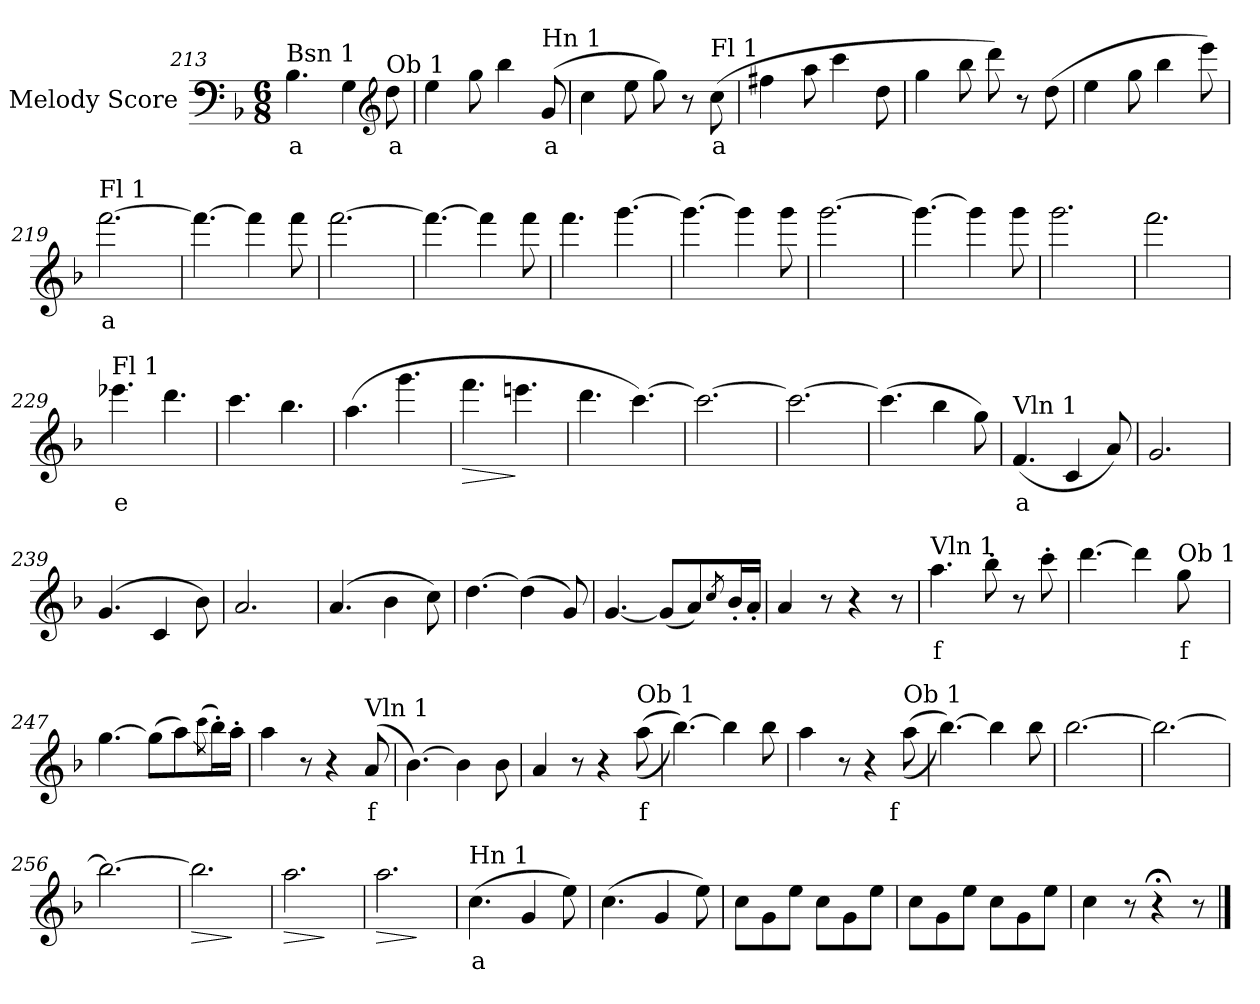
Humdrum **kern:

**kern	**text	**dynam
*part1	*part1	*part1
*staff1	*staff1	*staff1
*I"Melody Score	*	*
*clefF4	*	*
*k[b-]	*	*
*M6/8	*	*
=213	=213	=213
!LO:TX:a:t=Bsn 1	!	!
!	!LO:LY:b:color=#FF0000	!
4.B-\	a	.
4G\	.	.
*clefG2	*	*
!LO:TX:a:t=Ob 1	!	!
!	!LO:LY:b:color=#FF0000	!
8dd\	a	.
=214	=214	=214
4ee\	.	.
8gg\	.	.
4bb-\	.	.
!LO:TX:a:t=Hn 1	!	!
!	!LO:LY:b:color=#FF0000	!
(8g/	a	.
=215	=215	=215
4cc\	.	.
8ee\	.	.
8gg\)	.	.
8r	.	.
!LO:TX:a:t=Fl 1	!	!
!	!LO:LY:b:color=#FF0000	!
(8cc\	a	.
=216	=216	=216
4ff#X\	.	.
8aa\	.	.
4ccc\	.	.
8dd\	.	.
=217	=217	=217
4gg\	.	.
8bb-\	.	.
8ddd\)	.	.
8r	.	.
(8dd\	.	.
=218	=218	=218
4ee\	.	.
8gg\	.	.
4bb-\	.	.
8eee\)	.	.
=219	=219	=219
!LO:TX:a:t=Fl 1	!	!
!	!LO:LY:b:color=#FF0000	!
[2.fff\	a	.
=220	=220	=220
4.fff\_	.	.
4fff\]	.	.
8fff\	.	.
=221	=221	=221
[2.fff\	.	.
=222	=222	=222
4.fff\_	.	.
4fff\]	.	.
8fff\	.	.
=223	=223	=223
4.fff\	.	.
[4.ggg\	.	.
=224	=224	=224
4.ggg\_	.	.
4ggg\]	.	.
8ggg\	.	.
=225	=225	=225
[2.ggg\	.	.
=226	=226	=226
4.ggg\_	.	.
4ggg\]	.	.
8ggg\	.	.
=227	=227	=227
2.ggg\	.	.
=228	=228	=228
2.fff\	.	.
=229	=229	=229
!LO:TX:a:t=Fl 1	!	!
!	!LO:LY:b:color=#FF0000	!
4.eee-X\	e	.
4.ddd\	.	.
=230	=230	=230
4.ccc\	.	.
4.bb-\	.	.
=231	=231	=231
(4.aa\	.	.
4.ggg\	.	.
=232	=232	=232
!	!	!LO:HP:b
4.fff\	.	>
4.eeen\	.	]
=233	=233	=233
4.ddd\	.	.
[4.ccc\)	.	.
=234	=234	=234
2.ccc\_	.	.
=235	=235	=235
2.ccc\_	.	.
=236	=236	=236
(4.ccc\]	.	.
4bb-\	.	.
8gg\)	.	.
=237	=237	=237
!LO:TX:a:t=Vln 1	!	!
!	!LO:LY:b:color=#FF0000	!
(4.f/	a	.
4c/	.	.
8a/)	.	.
=238	=238	=238
2.g/	.	.
=239	=239	=239
(4.g/	.	.
4c/	.	.
8b-\)	.	.
=240	=240	=240
2.a/	.	.
=241	=241	=241
(4.a/	.	.
4b-\	.	.
8cc\)	.	.
=242	=242	=242
[4.dd\	.	.
(4dd\]	.	.
8g/)	.	.
=243	=243	=243
[4.g/	.	.
(8g/L]	.	.
8a/)	.	.
8qcc/	.	.
16b-'/L	.	.
16a'/JJ	.	.
=244	=244	=244
4a/	.	.
8r	.	.
4r	.	.
8r	.	.
=245	=245	=245
!LO:TX:a:t=Vln 1	!	!
!	!LO:LY:b:color=#FF0000	!
4.aa\	f	.
8bb-'\	.	.
8r	.	.
8ccc'\	.	.
=246	=246	=246
[4.ddd\	.	.
4ddd\]	.	.
!LO:TX:a:t=Ob 1	!	!
!	!LO:LY:b:color=#FF0000	!
8gg\	f	.
=247	=247	=247
[4.gg\	.	.
(8gg\L]	.	.
8aa\)	.	.
(8qccc\	.	.
16bb-'\L)	.	.
16aa'\JJ	.	.
=248	=248	=248
4aa\	.	.
8r	.	.
4r	.	.
!LO:TX:a:t=Vln 1	!	!
!	!LO:LY:b:color=#FF0000	!
(8a/	f	.
=249	=249	=249
[4.b-\)	.	.
4b-\]	.	.
8b-\	.	.
=250	=250	=250
4a/	.	.
8r	.	.
4r	.	.
!LO:TX:a:t=Ob 1	!	!
!	!LO:LY:b:color=#FF0000	!
((8aa\	f	.
=251	=251	=251
[4.bb-\))	.	.
4bb-\]	.	.
8bb-\	.	.
=252	=252	=252
4aa\	.	.
8r	.	.
4r	.	.
!LO:TX:a:t=Ob 1	!	!
!	!LO:LY:b:color=#FF0000	!
((8aa\	f	.
=253	=253	=253
[4.bb-\))	.	.
4bb-\]	.	.
8bb-\	.	.
=254	=254	=254
[2.bb-\	.	.
=255	=255	=255
2.bb-\_	.	.
=256	=256	=256
2.bb-\_	.	.
=257	=257	=257
!	!	!LO:HP:b
2.bb-\]	.	>
.	.	]
=258	=258	=258
!	!	!LO:HP:b
2.aa\	.	>
.	.	]
=259	=259	=259
!	!	!LO:HP:b
2.aa\	.	>
.	.	]
=260	=260	=260
!LO:TX:a:t=Hn 1	!	!
!	!LO:LY:b:color=#FF0000	!
(4.cc\	a	.
4g/	.	.
8ee\)	.	.
=261	=261	=261
(4.cc\	.	.
4g/	.	.
8ee\)	.	.
=262	=262	=262
8cc\L	.	.
8g\	.	.
8ee\J	.	.
8cc\L	.	.
8g\	.	.
8ee\J	.	.
=263	=263	=263
8cc\L	.	.
8g\	.	.
8ee\J	.	.
8cc\L	.	.
8g\	.	.
8ee\J	.	.
=264	=264	=264
4cc\	.	.
8r	.	.
4r;<	.	.
8r	.	.
==	==	==
*-	*-	*-
